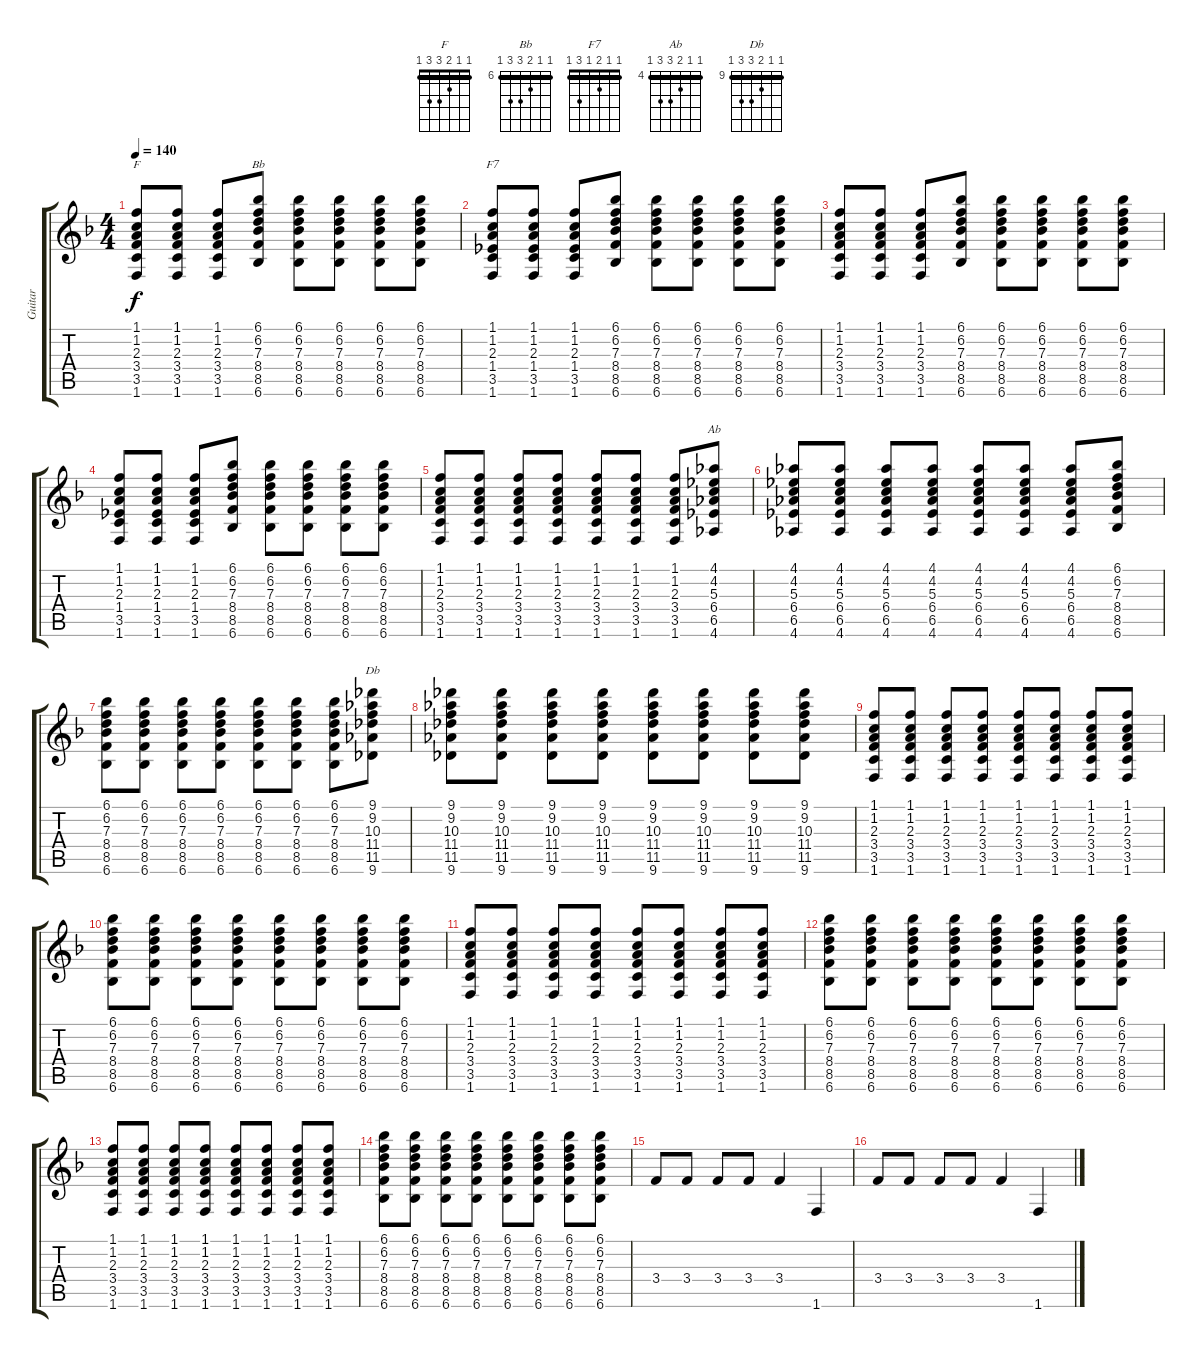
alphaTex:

\track ("Guitar" "Guitar") {instrument electricguitarjazz}
\staff {score tabs}
\tuning (E4 B3 G3 D3 A2 E2) {hide}
\chord ("F" 1 1 2 3 3 1) {barre 1}
\chord ("Bb" 6 6 7 8 8 6) {firstfret 6 barre 6}
\chord ("F7" 1 1 2 1 3 1) {barre 1}
\chord ("Ab" 4 4 5 6 6 4) {firstfret 4 barre 4}
\chord ("Db" 9 9 10 11 11 9) {firstfret 9 barre 9}
\ts (4 4)
\tempo 140
\clef g2
\ks f
(1.1 1.2 2.3 3.4 3.5 1.6).8{ch "F" dy f} (1.1 1.2 2.3 3.4 3.5 1.6).8 (1.1 1.2 2.3 3.4 3.5 1.6).8 (6.1 6.2 7.3 8.4 8.5 6.6).8{ch "Bb"} (6.1 6.2 7.3 8.4 8.5 6.6).8 (6.1 6.2 7.3 8.4 8.5 6.6).8 (6.1 6.2 7.3 8.4 8.5 6.6).8 (6.1 6.2 7.3 8.4 8.5 6.6).8 |
(1.1 1.2 2.3 1.4 3.5 1.6).8{ch "F7"} (1.1 1.2 2.3 1.4 3.5 1.6).8 (1.1 1.2 2.3 1.4 3.5 1.6).8 (6.1 6.2 7.3 8.4 8.5 6.6).8 (6.1 6.2 7.3 8.4 8.5 6.6).8 (6.1 6.2 7.3 8.4 8.5 6.6).8 (6.1 6.2 7.3 8.4 8.5 6.6).8 (6.1 6.2 7.3 8.4 8.5 6.6).8 |
(1.1 1.2 2.3 3.4 3.5 1.6).8 (1.1 1.2 2.3 3.4 3.5 1.6).8 (1.1 1.2 2.3 3.4 3.5 1.6).8 (6.1 6.2 7.3 8.4 8.5 6.6).8 (6.1 6.2 7.3 8.4 8.5 6.6).8 (6.1 6.2 7.3 8.4 8.5 6.6).8 (6.1 6.2 7.3 8.4 8.5 6.6).8 (6.1 6.2 7.3 8.4 8.5 6.6).8 |
(1.1 1.2 2.3 1.4 3.5 1.6).8 (1.1 1.2 2.3 1.4 3.5 1.6).8 (1.1 1.2 2.3 1.4 3.5 1.6).8 (6.1 6.2 7.3 8.4 8.5 6.6).8 (6.1 6.2 7.3 8.4 8.5 6.6).8 (6.1 6.2 7.3 8.4 8.5 6.6).8 (6.1 6.2 7.3 8.4 8.5 6.6).8 (6.1 6.2 7.3 8.4 8.5 6.6).8 |
(1.1 1.2 2.3 3.4 3.5 1.6).8 (1.1 1.2 2.3 3.4 3.5 1.6).8 (1.1 1.2 2.3 3.4 3.5 1.6).8 (1.1 1.2 2.3 3.4 3.5 1.6).8 (1.1 1.2 2.3 3.4 3.5 1.6).8 (1.1 1.2 2.3 3.4 3.5 1.6).8 (1.1 1.2 2.3 3.4 3.5 1.6).8 (4.1 4.2 5.3 6.4 6.5 4.6).8{ch "Ab"} |
(4.1 4.2 5.3 6.4 6.5 4.6).8 (4.1 4.2 5.3 6.4 6.5 4.6).8 (4.1 4.2 5.3 6.4 6.5 4.6).8 (4.1 4.2 5.3 6.4 6.5 4.6).8 (4.1 4.2 5.3 6.4 6.5 4.6).8 (4.1 4.2 5.3 6.4 6.5 4.6).8 (4.1 4.2 5.3 6.4 6.5 4.6).8 (6.1 6.2 7.3 8.4 8.5 6.6).8 |
(6.1 6.2 7.3 8.4 8.5 6.6).8 (6.1 6.2 7.3 8.4 8.5 6.6).8 (6.1 6.2 7.3 8.4 8.5 6.6).8 (6.1 6.2 7.3 8.4 8.5 6.6).8 (6.1 6.2 7.3 8.4 8.5 6.6).8 (6.1 6.2 7.3 8.4 8.5 6.6).8 (6.1 6.2 7.3 8.4 8.5 6.6).8 (9.1 9.2 10.3 11.4 11.5 9.6).8{ch "Db"} |
(9.1 9.2 10.3 11.4 11.5 9.6).8 (9.1 9.2 10.3 11.4 11.5 9.6).8 (9.1 9.2 10.3 11.4 11.5 9.6).8 (9.1 9.2 10.3 11.4 11.5 9.6).8 (9.1 9.2 10.3 11.4 11.5 9.6).8 (9.1 9.2 10.3 11.4 11.5 9.6).8 (9.1 9.2 10.3 11.4 11.5 9.6).8 (9.1 9.2 10.3 11.4 11.5 9.6).8 |
(1.1 1.2 2.3 3.4 3.5 1.6).8 (1.1 1.2 2.3 3.4 3.5 1.6).8 (1.1 1.2 2.3 3.4 3.5 1.6).8 (1.1 1.2 2.3 3.4 3.5 1.6).8 (1.1 1.2 2.3 3.4 3.5 1.6).8 (1.1 1.2 2.3 3.4 3.5 1.6).8 (1.1 1.2 2.3 3.4 3.5 1.6).8 (1.1 1.2 2.3 3.4 3.5 1.6).8 |
(6.1 6.2 7.3 8.4 8.5 6.6).8 (6.1 6.2 7.3 8.4 8.5 6.6).8 (6.1 6.2 7.3 8.4 8.5 6.6).8 (6.1 6.2 7.3 8.4 8.5 6.6).8 (6.1 6.2 7.3 8.4 8.5 6.6).8 (6.1 6.2 7.3 8.4 8.5 6.6).8 (6.1 6.2 7.3 8.4 8.5 6.6).8 (6.1 6.2 7.3 8.4 8.5 6.6).8 |
(1.1 1.2 2.3 3.4 3.5 1.6).8 (1.1 1.2 2.3 3.4 3.5 1.6).8 (1.1 1.2 2.3 3.4 3.5 1.6).8 (1.1 1.2 2.3 3.4 3.5 1.6).8 (1.1 1.2 2.3 3.4 3.5 1.6).8 (1.1 1.2 2.3 3.4 3.5 1.6).8 (1.1 1.2 2.3 3.4 3.5 1.6).8 (1.1 1.2 2.3 3.4 3.5 1.6).8 |
(6.1 6.2 7.3 8.4 8.5 6.6).8 (6.1 6.2 7.3 8.4 8.5 6.6).8 (6.1 6.2 7.3 8.4 8.5 6.6).8 (6.1 6.2 7.3 8.4 8.5 6.6).8 (6.1 6.2 7.3 8.4 8.5 6.6).8 (6.1 6.2 7.3 8.4 8.5 6.6).8 (6.1 6.2 7.3 8.4 8.5 6.6).8 (6.1 6.2 7.3 8.4 8.5 6.6).8 |
(1.1 1.2 2.3 3.4 3.5 1.6).8 (1.1 1.2 2.3 3.4 3.5 1.6).8 (1.1 1.2 2.3 3.4 3.5 1.6).8 (1.1 1.2 2.3 3.4 3.5 1.6).8 (1.1 1.2 2.3 3.4 3.5 1.6).8 (1.1 1.2 2.3 3.4 3.5 1.6).8 (1.1 1.2 2.3 3.4 3.5 1.6).8 (1.1 1.2 2.3 3.4 3.5 1.6).8 |
(6.1 6.2 7.3 8.4 8.5 6.6).8 (6.1 6.2 7.3 8.4 8.5 6.6).8 (6.1 6.2 7.3 8.4 8.5 6.6).8 (6.1 6.2 7.3 8.4 8.5 6.6).8 (6.1 6.2 7.3 8.4 8.5 6.6).8 (6.1 6.2 7.3 8.4 8.5 6.6).8 (6.1 6.2 7.3 8.4 8.5 6.6).8 (6.1 6.2 7.3 8.4 8.5 6.6).8 |
3.4.8 3.4.8 3.4.8 3.4.8 3.4.4 1.6.4 |
3.4.8 3.4.8 3.4.8 3.4.8 3.4.4 1.6.4
